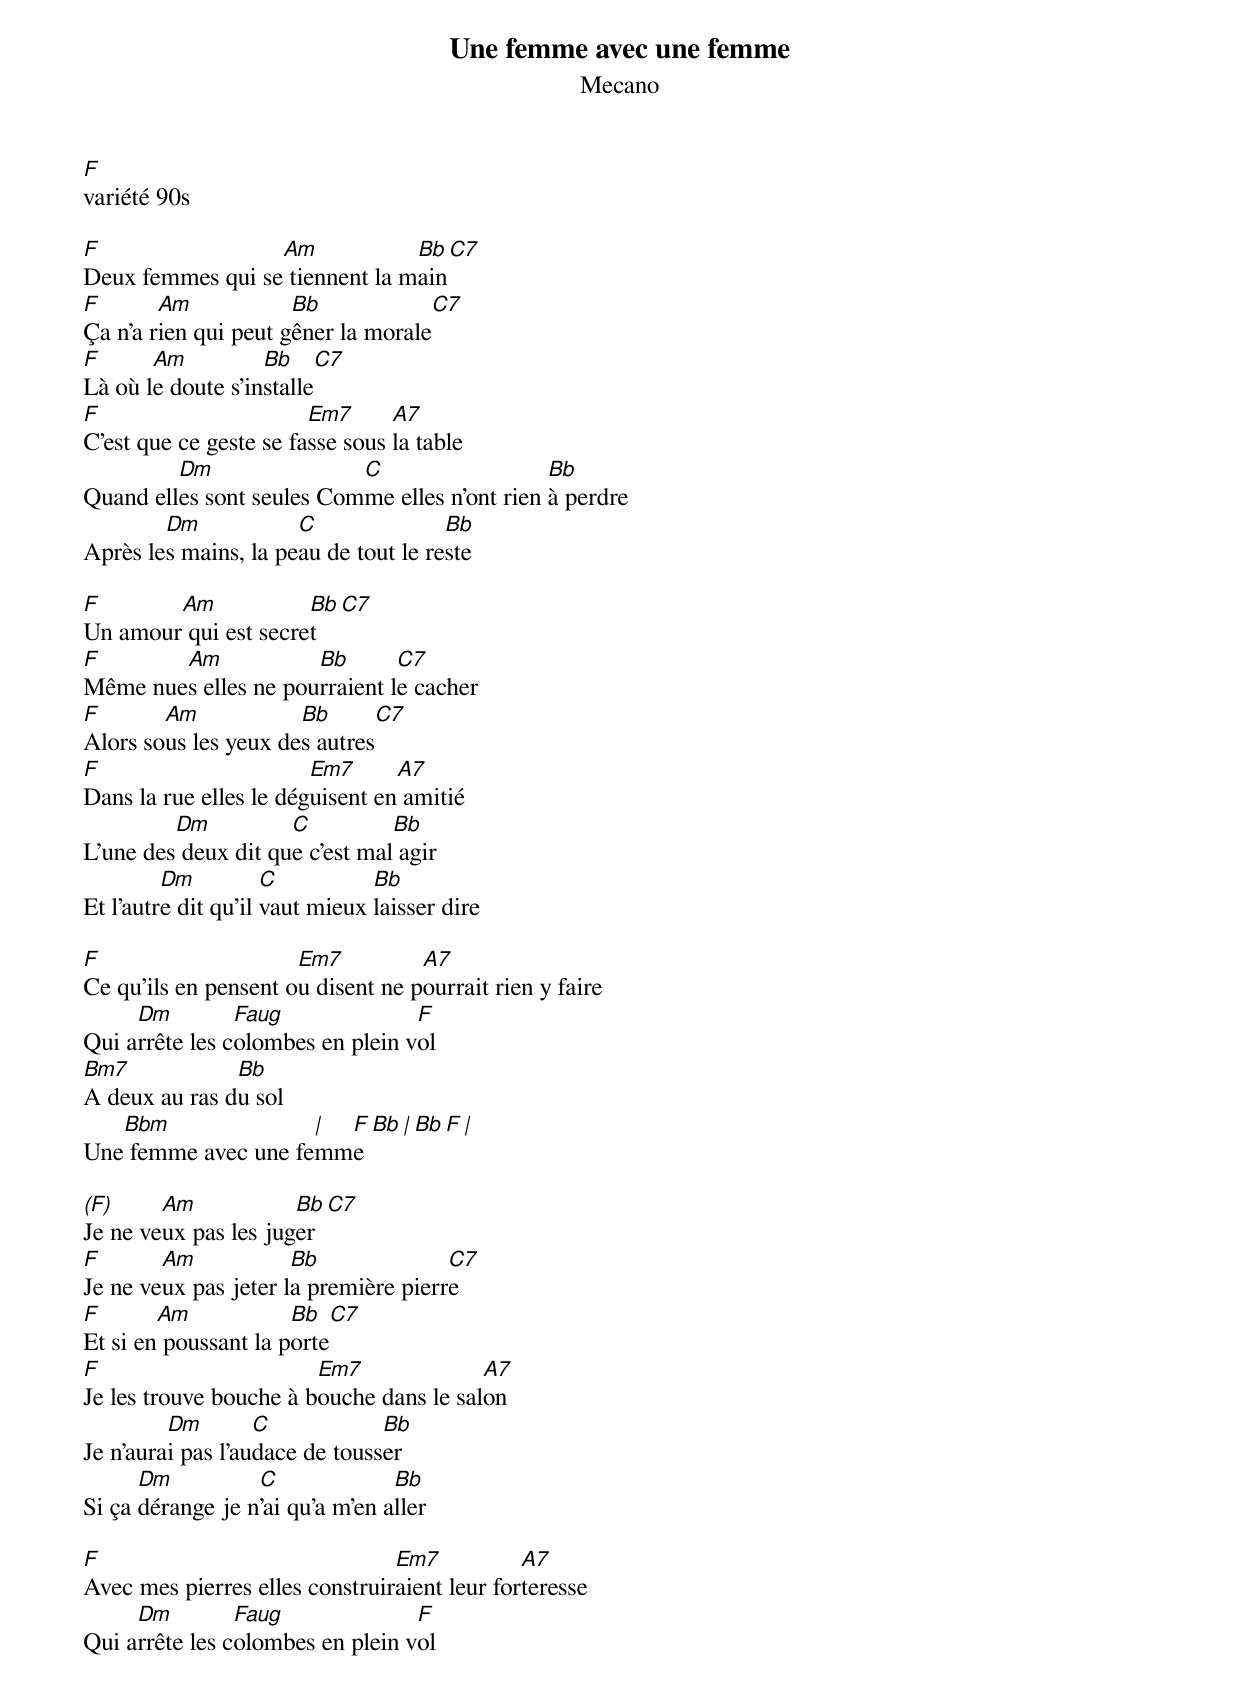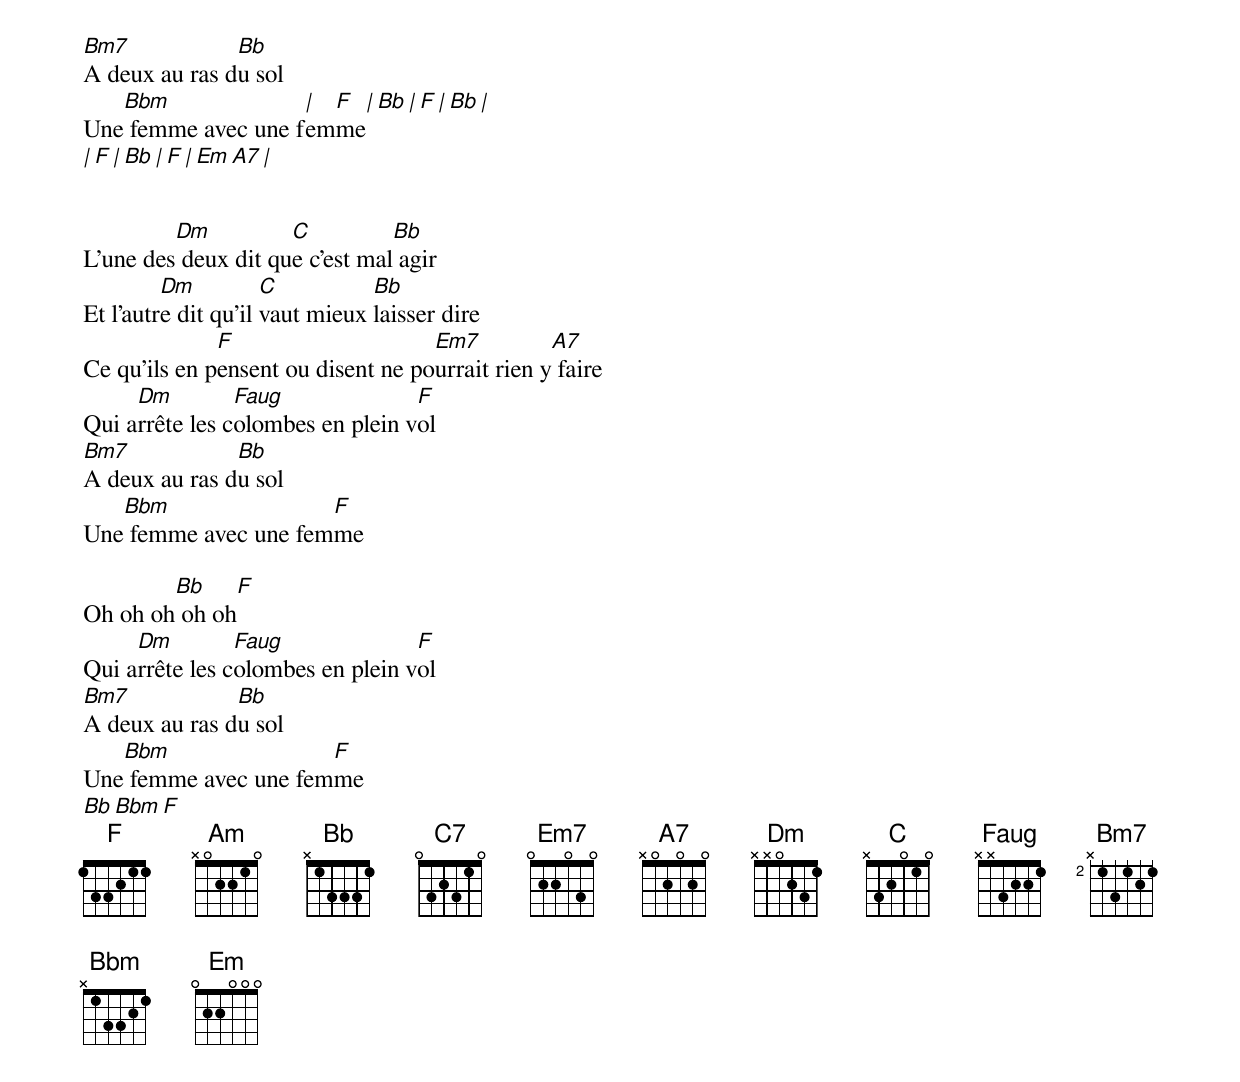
Une femme avec une femme
Mecano
F
variété 90s

F                 Am            Bb       C7
Deux femmes qui se tiennent la main
F       Am            Bb             C7
Ça n'a rien qui peut gêner la morale
F      Am          Bb      C7
Là où le doute s'installe
F                       Em7      A7
C'est que ce geste se fasse sous la table
         Dm                C                   Bb
Quand elles sont seules Comme elles n'ont rien à perdre
        Dm            C               Bb
Après les mains, la peau de tout le reste

F       Am            Bb       C7
Un amour qui est secret
F       Am            Bb       C7
Même nues elles ne pourraient le cacher
F       Am            Bb       C7
Alors sous les yeux des autres
F                       Em7      A7
Dans la rue elles le déguisent en amitié
         Dm          C          Bb
L'une des deux dit que c'est mal agir
         Dm          C          Bb
Et l'autre dit qu'il vaut mieux laisser dire

F                     Em7          A7
Ce qu'ils en pensent ou disent ne pourrait rien y faire
     Dm         Faug              F
Qui arrête les colombes en plein vol
Bm7            Bb
A deux au ras du sol
   Bbm               | F   Bb | Bb  F  |
Une femme avec une femme

(F)     Am            Bb       C7
Je ne veux pas les juger
F       Am            Bb              C7
Je ne veux pas jeter la première pierre
F       Am            Bb       C7
Et si en poussant la porte
F                       Em7              A7
Je les trouve bouche à bouche dans le salon
         Dm        C            Bb
Je n'aurai pas l'audace de tousser
      Dm          C              Bb
Si ça dérange je n'ai qu'a m'en aller

F                               Em7           A7
Avec mes pierres elles construiraient leur forteresse
     Dm         Faug              F
Qui arrête les colombes en plein vol
Bm7            Bb
A deux au ras du sol
   Bbm              | F     | Bb    | F     | Bb    |
Une femme avec une femme
| F     | Bb    | F     | Em  A7 |


         Dm          C          Bb
L'une des deux dit que c'est mal agir
         Dm          C          Bb
Et l'autre dit qu'il vaut mieux laisser dire
              F                     Em7          A7
Ce qu'ils en pensent ou disent ne pourrait rien y faire
     Dm         Faug              F
Qui arrête les colombes en plein vol
Bm7            Bb
A deux au ras du sol
   Bbm                F
Une femme avec une femme

        Bb     F
Oh oh oh oh oh
     Dm         Faug              F
Qui arrête les colombes en plein vol
Bm7            Bb
A deux au ras du sol
   Bbm                F
Une femme avec une femme
Bb    Bbm   F
